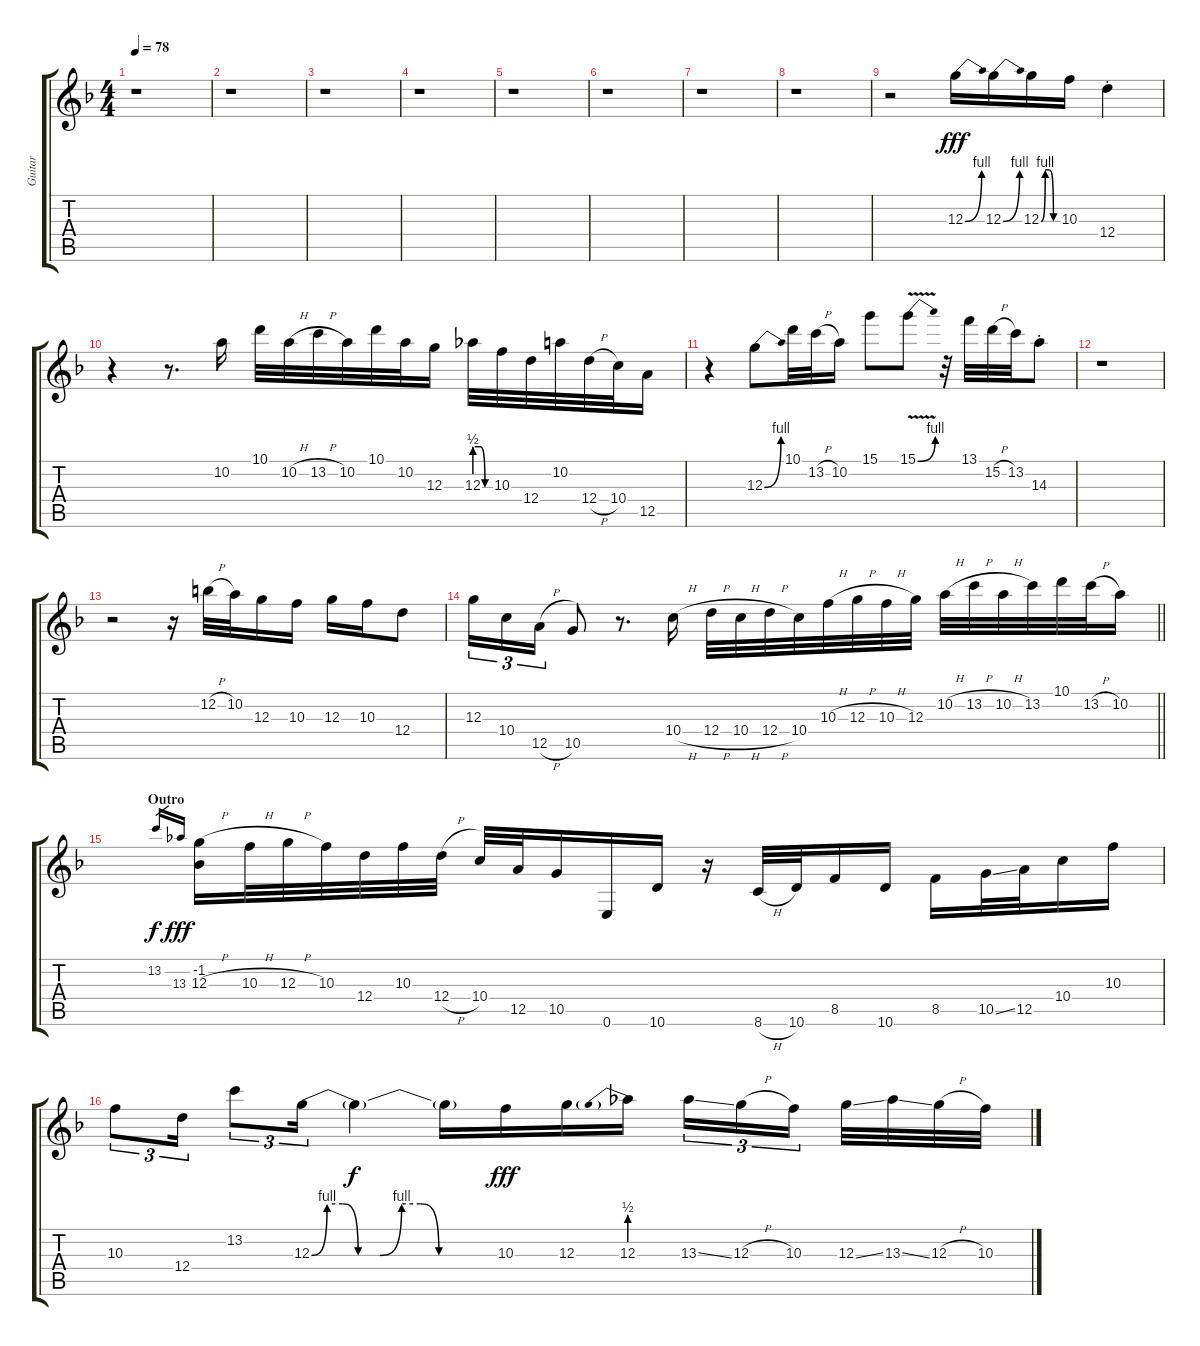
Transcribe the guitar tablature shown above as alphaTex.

\track ("Guitar" "Guitar") {instrument distortionguitar}
\staff {score tabs}
\tuning (E4 B3 G3 D3 A2 E2) {hide}
\ts (4 4)
\tempo 78
\clef g2
\ks f
r.1{dy fff} |
r.1 |
r.1 |
r.1 |
r.1 |
r.1 |
r.1 |
r.1 |
r.2 12.3{be (bend 0 0 60 4)}.16 12.3{be (bend 0 0 60 4)}.16 12.3{be (custom 0 0 15 4 30 4 45 0 60 0)}.16 10.3.16 12.4{st}.4 |
r.4 r.8{d} 10.2.16 10.1.32 10.2{h}.32 13.2{h}.32 10.2.32 10.1.32 10.2.32 12.3.16 12.3{be (custom 0 2 20 2 40 0 60 0)}.32 10.3.32 12.4.32 10.2.32 12.4{h}.32 10.4.32 12.5.16 |
r.4 12.3{be (bend 0 0 60 4)}.8 10.1.32 13.2{h}.32 10.2.16 15.1.8 15.1{be (bend 0 0 60 4) v}.8 r.32 13.1.32 15.2{h}.32 13.2.32 14.3{st}.8 |
r.1 |
r.2 r.16 12.2{h}.32 10.2.32 12.3.16 10.3.16 12.3.16 10.3.16 12.4.8 |
\barLineRight lightlight
12.3.16{tu (3 2)} 10.4.16{tu (3 2)} 12.5{h}.16{tu (3 2)} 10.5.8 r.8{d} 10.4{h}.16 12.4{h}.32 10.4{h}.32 12.4{h}.32 10.4.32 10.3{h}.32 12.3{h}.32 10.3{h}.32 12.3.32 10.2{h}.32 13.2{h}.32 10.2{h}.32 13.2.32 10.1.32 13.2{h}.32 10.2.16 |
\section ("" "Outro")
13.2.16{gr dy f} 13.3.16{gr dy fff} (-1.2 12.3{h}).16 10.3{h}.32 12.3{h}.32 10.3.32 12.4.32 10.3.32 12.4{h}.32 10.4.32 12.5.32 10.5.16 0.6.16 10.6.16 r.16 8.6{h}.32 10.6.32 8.5.16 10.6.16 8.5.16 10.5{ss}.32 12.5.32 10.4.16 10.3.16 |
10.3.8{tu (3 2)} 12.4.16{tu (3 2)} 13.2.8{tu (3 2)} 12.3{be (custom 0 0 5 4 10 4 15 0 22 0 29 4 35 4 41 0 60 0)}.16{tu (3 2)} 12.3{t}.4{dy f} 12.3{t}.16 10.3.16{dy fff} 12.3.16 12.3{be (prebend 0 2 60 2)}.16 13.3{ss}.16{tu (3 2)} 12.3{h}.16{tu (3 2)} 10.3.16{tu (3 2) beam splitsecondary} 12.3{ss}.32 13.3{ss}.32 12.3{h}.32 10.3.32
